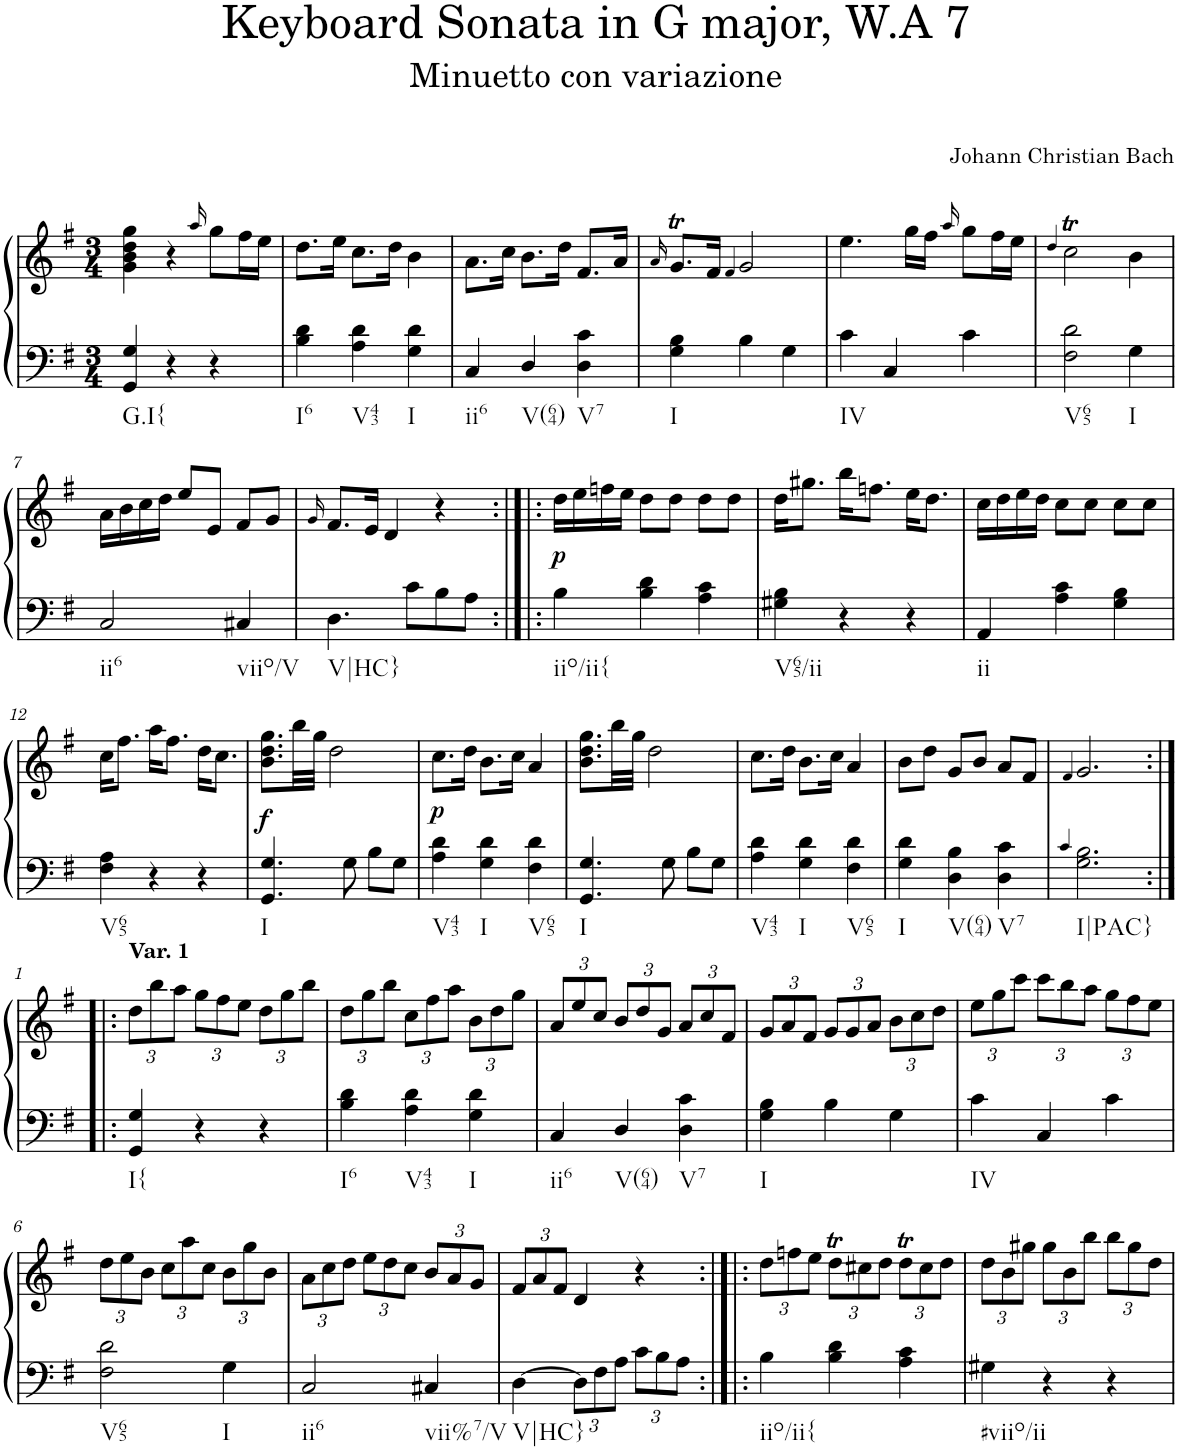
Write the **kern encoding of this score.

**kern	**kern	**dynam
*part1	*part1	*part1
*staff2	*staff1	*staff1/2
*I"Piano	*	*
*I'Pno.	*	*
*clefF4	*clefG2	*
*k[f#]	*k[f#]	*
*M3/4	*M3/4	*
=1	=1	=1
!LO:TX:b:t=G.I{	!	!
4GG/ 4G/	4g\ 4b\ 4dd\ 4gg\	.
4r	4r	.
.	16qaa/	.
4r	8gg\L	.
.	16ff#\L	.
.	16ee\JJ	.
=2	=2	=2
!LO:TX:b:t=I6	!	!
4B\ 4d\	8.dd\L	.
.	16ee\Jk	.
!LO:TX:b:t=V43	!	!
4A\ 4d\	8.cc\L	.
.	16dd\Jk	.
!LO:TX:b:t=I	!	!
4G\ 4d\	4b\	.
=3	=3	=3
!LO:TX:b:t=ii6	!	!
4C/	8.a\L	.
.	16cc\Jk	.
!LO:TX:b:t=V(64)	!	!
4D/	8.b\L	.
.	16dd\Jk	.
!LO:TX:b:t=V7	!	!
4D\ 4c\	8.f#/L	.
.	16a/Jk	.
=4	=4	=4
.	16qa/	.
!LO:TX:b:t=I	!	!
4G\ 4B\	8.gT/L	.
.	16f#/Jk	.
.	4qf#/	.
4B\	2g/	.
4G\	.	.
=5	=5	=5
!LO:TX:b:t=IV	!	!
4c\	4.ee\	.
4C/	.	.
.	16gg\LL	.
.	16ff#\JJ	.
.	16qaa/	.
4c\	8gg\L	.
.	16ff#\L	.
.	16ee\JJ	.
=6	=6	=6
.	4qdd/	.
!LO:TX:b:t=V65	!	!
2F#\ 2d\	2ccT\	.
!LO:TX:b:t=I	!	!
4G\	4b\	.
!!LO:LB:g=z
=7	=7	=7
!LO:TX:b:t=ii6	!	!
2C/	16a\LL	.
.	16b\	.
.	16cc\	.
.	16dd\JJ	.
.	8ee/L	.
.	8e/J	.
!LO:TX:b:t=viio/V	!	!
4C#X/	8f#/L	.
.	8g/J	.
=8	=8	=8
.	16qg/	.
!LO:TX:b:t=V|HC}	!	!
4.D\	8.f#/L	.
.	16e/Jk	.
.	4d/	.
8c\L	.	.
8B\	4r	.
8A\J	.	.
=9:|!|:	=9:|!|:	=9:|!|:
!LO:TX:b:t=iio/ii{	!	!
!	!	!LO:DY:b
4B\	16dd\LL	p
.	16ee\	.
.	16ffn\	.
.	16ee\JJ	.
4B\ 4d\	8dd\L	.
.	8dd\J	.
4A\ 4c\	8dd\L	.
.	8dd\J	.
=10	=10	=10
!LO:TX:b:t=V65/ii	!	!
4G#X\ 4B\	16dd\KL	.
.	8.gg#X\J	.
4r	16bb\KL	.
.	8.ffn\J	.
4r	16ee\KL	.
.	8.dd\J	.
=11	=11	=11
!LO:TX:b:t=ii	!	!
4AA/	16cc\LL	.
.	16dd\	.
.	16ee\	.
.	16dd\JJ	.
4A\ 4c\	8cc\L	.
.	8cc\J	.
4G\ 4B\	8cc\L	.
.	8cc\J	.
!!LO:LB:g=z
=12	=12	=12
!LO:TX:b:t=V65	!	!
4F#\ 4A\	16cc\KL	.
.	8.ff#\J	.
4r	16aa\KL	.
.	8.ff#\J	.
4r	16dd\KL	.
.	8.cc\J	.
=13	=13	=13
!LO:TX:b:t=I	!	!
!	!	!LO:DY:b
4.GG/ 4.G/	8.b\ 8.dd\ 8.gg\L	f
.	32bb\LL	.
.	32gg\JJJ	.
.	2dd\	.
8G\	.	.
8B\L	.	.
8G\J	.	.
=14	=14	=14
!LO:TX:b:t=V43	!	!
!	!	!LO:DY:b
4A\ 4d\	8.cc\L	p
.	16dd\Jk	.
!LO:TX:b:t=I	!	!
4G\ 4d\	8.b\L	.
.	16cc\Jk	.
!LO:TX:b:t=V65	!	!
4F#\ 4d\	4a/	.
=15	=15	=15
!LO:TX:b:t=I	!	!
4.GG/ 4.G/	8.b\ 8.dd\ 8.gg\L	.
.	32bb\LL	.
.	32gg\JJJ	.
.	2dd\	.
8G\	.	.
8B\L	.	.
8G\J	.	.
=16	=16	=16
!LO:TX:b:t=V43	!	!
4A\ 4d\	8.cc\L	.
.	16dd\Jk	.
!LO:TX:b:t=I	!	!
4G\ 4d\	8.b\L	.
.	16cc\Jk	.
!LO:TX:b:t=V65	!	!
4F#\ 4d\	4a/	.
=17	=17	=17
!LO:TX:b:t=I	!	!
4G\ 4d\	8b\L	.
.	8dd\J	.
!LO:TX:b:t=V(64)	!	!
4D\ 4B\	8g/L	.
.	8b/J	.
!LO:TX:b:t=V7	!	!
4D\ 4c\	8a/L	.
.	8f#/J	.
=18	=18	=18
4qc/	4qf#/	.
!LO:TX:b:t=I|PAC}	!	!
2.G\ 2.B\	2.g/	.
!!LO:LB:g=z
=1:|!|:	=1:|!|:	=1:|!|:
*	*Xbrackettup	*
!	!LO:TX:a:B:t=Var. 1	!
!LO:TX:b:t=I{	!	!
4GG/ 4G/	12dd\L	.
.	12bb\	.
.	12aa\J	.
4r	12gg\L	.
.	12ff#\	.
.	12ee\J	.
4r	12dd\L	.
.	12gg\	.
.	12bb\J	.
=2	=2	=2
!LO:TX:b:t=I6	!	!
4B\ 4d\	12dd\L	.
.	12gg\	.
.	12bb\J	.
!LO:TX:b:t=V43	!	!
4A\ 4d\	12cc\L	.
.	12ff#\	.
.	12aa\J	.
!LO:TX:b:t=I	!	!
4G\ 4d\	12b\L	.
.	12dd\	.
.	12gg\J	.
=3	=3	=3
!LO:TX:b:t=ii6	!	!
4C/	12a/L	.
.	12ee/	.
.	12cc/J	.
!LO:TX:b:t=V(64)	!	!
4D/	12b/L	.
.	12dd/	.
.	12g/J	.
!LO:TX:b:t=V7	!	!
4D\ 4c\	12a/L	.
.	12cc/	.
.	12f#/J	.
=4	=4	=4
!LO:TX:b:t=I	!	!
4G\ 4B\	12g/L	.
.	12a/	.
.	12f#/J	.
4B\	12g/L	.
.	12g/	.
.	12a/J	.
4G\	12b\L	.
.	12cc\	.
.	12dd\J	.
=5	=5	=5
!LO:TX:b:t=IV	!	!
4c\	12ee\L	.
.	12gg\	.
.	12ccc\J	.
4C/	12ccc\L	.
.	12bb\	.
.	12aa\J	.
4c\	12gg\L	.
.	12ff#\	.
.	12ee\J	.
!!LO:LB:g=z
=6	=6	=6
!LO:TX:b:t=V65	!	!
2F#\ 2d\	12dd\L	.
.	12ee\	.
.	12b\J	.
.	12cc\L	.
.	12aa\	.
.	12cc\J	.
!LO:TX:b:t=I	!	!
4G\	12b\L	.
.	12gg\	.
.	12b\J	.
=7	=7	=7
!LO:TX:b:t=ii6	!	!
2C/	12a\L	.
.	12cc\	.
.	12dd\J	.
.	12ee\L	.
.	12dd\	.
.	12cc\J	.
!LO:TX:b:t=vii%7/V	!	!
4C#X/	12b/L	.
.	12a/	.
.	12g/J	.
=8	=8	=8
!LO:TX:b:t=V|HC}	!	!
[4D\	12f#/L	.
.	12a/	.
.	12f#/J	.
*Xbrackettup	*	*
12D\L]	4d/	.
12F#\	.	.
12A\J	.	.
12c\L	4r	.
12B\	.	.
12A\J	.	.
=9:|!|:	=9:|!|:	=9:|!|:
!LO:TX:b:t=iio/ii{	!	!
4B\	12dd\L	.
.	12ffn\	.
.	12ee\J	.
4B\ 4d\	12ddT\L	.
.	12cc#X\	.
.	12dd\J	.
4A\ 4c\	12ddT\L	.
.	12cc#\	.
.	12dd\J	.
=10	=10	=10
!LO:TX:b:t=#viio/ii	!	!
4G#X\	12dd\L	.
.	12b\	.
.	12gg#X\J	.
4r	12gg#\L	.
.	12b\	.
.	12bb\J	.
4r	12bb\L	.
.	12gg#\	.
.	12dd\J	.
=	=	=
*-	*-	*-
